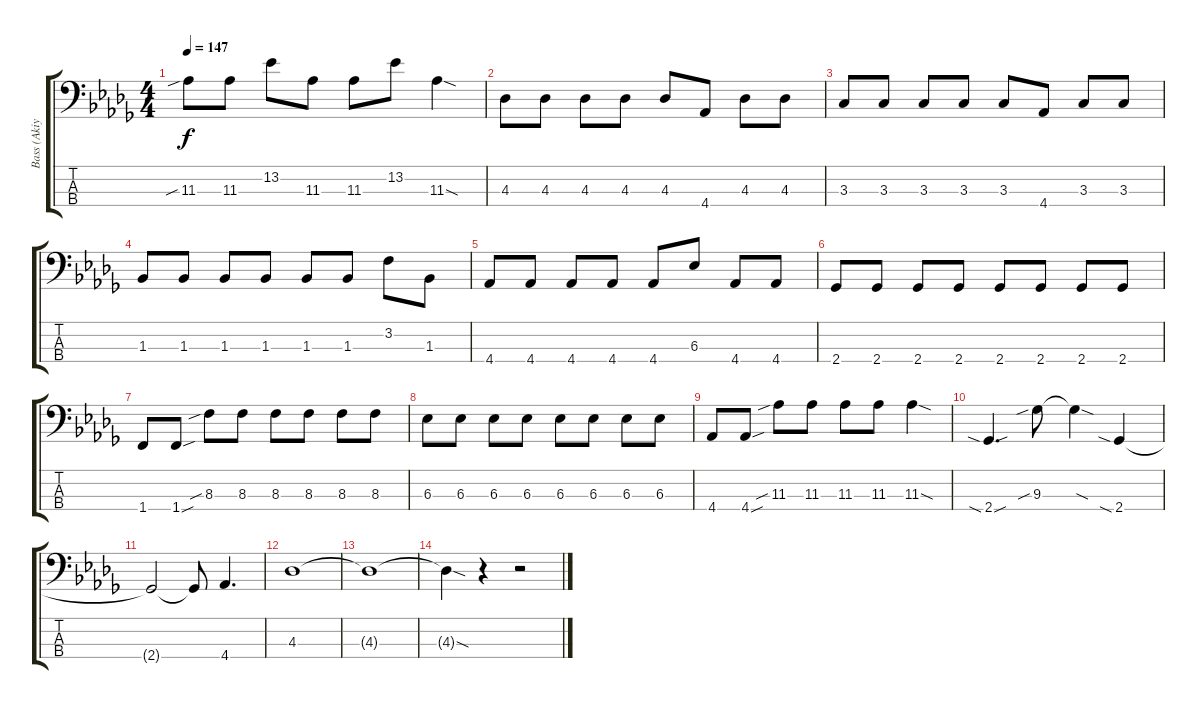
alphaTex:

\track ("Bass (Akiyama Mio)" "Bass (Akiy") {instrument electricbassfinger}
\staff {score tabs}
\tuning (G2 D2 A1 E1) {hide}
\ts (4 4)
\tempo 147
\clef f4
\ks db
11.3{sib}.8{dy f} 11.3.8 13.2.8 11.3.8 11.3.8 13.2.8 11.3{sod}.4 |
4.3.8 4.3.8 4.3.8 4.3.8 4.3.8 4.4.8 4.3.8 4.3.8 |
3.3.8 3.3.8 3.3.8 3.3.8 3.3.8 4.4.8 3.3.8 3.3.8 |
1.3.8 1.3.8 1.3.8 1.3.8 1.3.8 1.3.8 3.2.8 1.3.8 |
4.4.8 4.4.8 4.4.8 4.4.8 4.4.8 6.3.8 4.4.8 4.4.8 |
2.4.8 2.4.8 2.4.8 2.4.8 2.4.8 2.4.8 2.4.8 2.4.8 |
1.4.8 1.4{sou}.8 8.3{sib}.8 8.3.8 8.3.8 8.3.8 8.3.8 8.3.8 |
6.3.8 6.3.8 6.3.8 6.3.8 6.3.8 6.3.8 6.3.8 6.3.8 |
4.4.8 4.4{sou}.8 11.3{sib}.8 11.3.8 11.3.8 11.3.8 11.3{sod}.4 |
2.4{sia sou}.4{d} 9.3{sib}.8 9.3{sod t}.4 2.4{sia}.4 |
2.4{t}.2 2.4{t}.8 4.4.4{d} |
4.3.1 |
4.3{t}.1 |
4.3{sod t}.4 r.4 r.2
